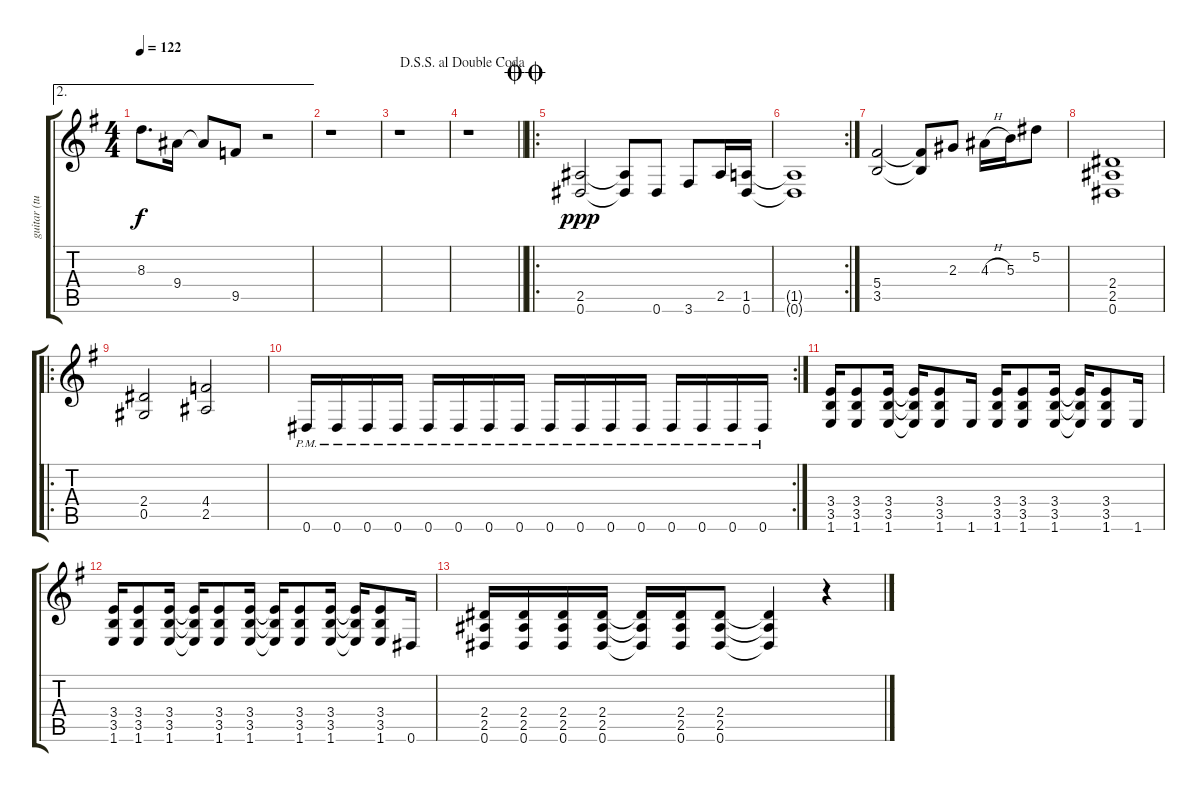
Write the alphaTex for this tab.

\track ("guitar (tune to Eb)" "guitar (tu") {instrument distortionguitar}
\staff {score tabs}
\tuning (Eb4 Bb3 Gb3 Db3 Ab2 Eb2) {hide}
\ae 2
\ts (4 4)
\tempo 122
\clef g2
\ks g
8.3.8{d dy f} 9.4.16 9.4{t}.8 9.5.8 r.2 |
r.1 |
r.1 |
\jump dalsegnosegnoaldoublecoda
\barLineRight lightlight
r.1 |
\ro
\jump doublecoda
(2.5 0.6).2{dy ppp} (2.5{t} 0.6{t}).8 0.6.8 3.6.8 2.5.16 (1.5 0.6).16 |
\rc 2
(1.5{t} 0.6{t}).1 |
(5.4 3.5).2 (5.4{t} 3.5{t}).8 2.3.8 4.3{h}.16 5.3.16 5.2.8 |
(2.4 2.5 0.6).1 |
\ro
(2.4 0.5).2 (4.4 2.5).2 |
\rc 2
0.6{pm}.16 0.6{pm}.16 0.6{pm}.16 0.6{pm}.16 0.6{pm}.16 0.6{pm}.16 0.6{pm}.16 0.6{pm}.16 0.6{pm}.16 0.6{pm}.16 0.6{pm}.16 0.6{pm}.16 0.6{pm}.16 0.6{pm}.16 0.6{pm}.16 0.6{pm}.16 |
(3.4 3.5 1.6).16 (3.4 3.5 1.6).8 (3.4 3.5 1.6).16 (3.4{t} 3.5{t} 1.6{t}).16 (3.4 3.5 1.6).8 1.6.16 (3.4 3.5 1.6).16 (3.4 3.5 1.6).8 (3.4 3.5 1.6).16 (3.4{t} 3.5{t} 1.6{t}).16 (3.4 3.5 1.6).8 1.6.16 |
(3.4 3.5 1.6).16 (3.4 3.5 1.6).8 (3.4 3.5 1.6).16 (3.4{t} 3.5{t} 1.6{t}).16 (3.4 3.5 1.6).8 (3.4 3.5 1.6).16 (3.4{t} 3.5{t} 1.6{t}).16 (3.4 3.5 1.6).8 (3.4 3.5 1.6).16 (3.4{t} 3.5{t} 1.6{t}).16 (3.4 3.5 1.6).8 0.6.16 |
(2.4 2.5 0.6).16 (2.4 2.5 0.6).16 (2.4 2.5 0.6).16 (2.4 2.5 0.6).16 (2.4{t} 2.5{t} 0.6{t}).16 (2.4 2.5 0.6).16 (2.4 2.5 0.6).8 (2.4{t} 2.5{t} 0.6{t}).4 r.4
